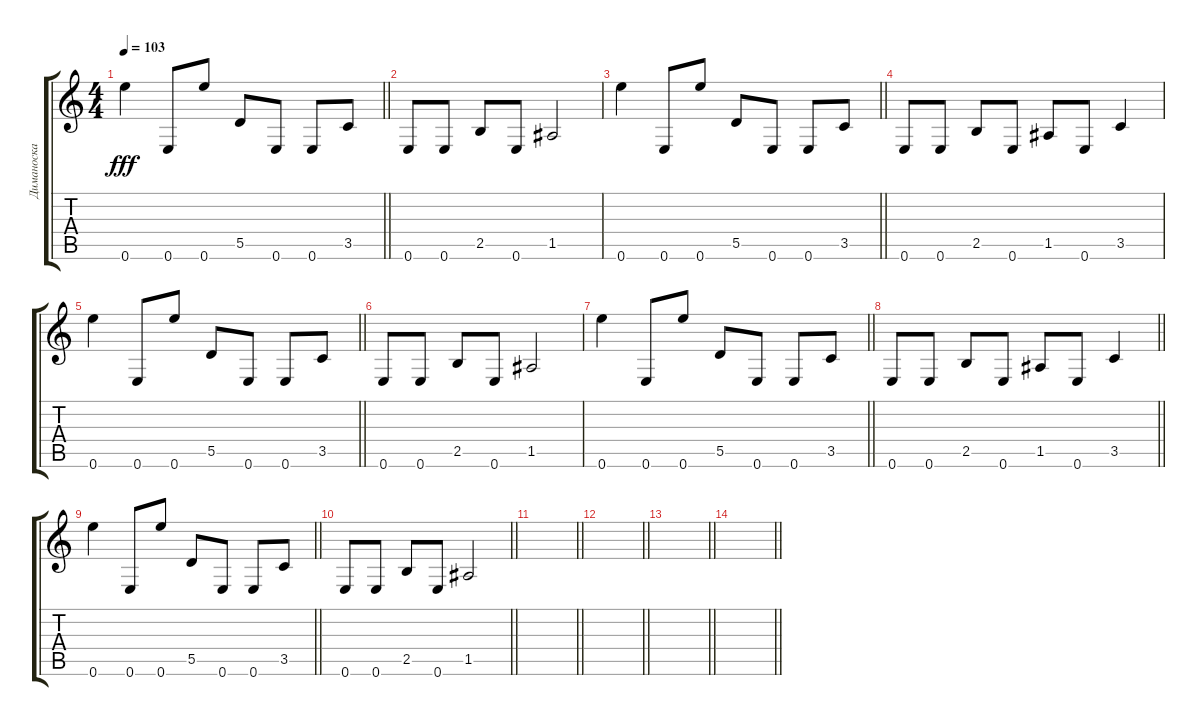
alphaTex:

\track ("Диманоска" "Диманоска") {instrument electricbassfinger}
\staff {score tabs}
\tuning (E4 B3 G3 D3 A2 E2) {hide}
\ts (4 4)
\tempo 103
\clef g2
\barLineRight lightlight
\ks c
0.6.4{ot 15mb dy fff} 0.6.8 0.6.8{ot 15mb} 5.5.8 0.6.8 0.6.8 3.5.8 |
0.6.8 0.6.8 2.5.8 0.6.8 1.5.2 |
\barLineRight lightlight
0.6.4{ot 15mb} 0.6.8 0.6.8{ot 15mb} 5.5.8 0.6.8 0.6.8 3.5.8 |
0.6.8 0.6.8 2.5.8 0.6.8 1.5.8 0.6.8 3.5.4 |
\barLineRight lightlight
0.6.4{ot 15mb} 0.6.8 0.6.8{ot 15mb} 5.5.8 0.6.8 0.6.8 3.5.8 |
0.6.8 0.6.8 2.5.8 0.6.8 1.5.2 |
\barLineRight lightlight
0.6.4{ot 15mb} 0.6.8 0.6.8{ot 15mb} 5.5.8 0.6.8 0.6.8 3.5.8 |
\barLineRight lightlight
0.6.8 0.6.8 2.5.8 0.6.8 1.5.8 0.6.8 3.5.4 |
\barLineRight lightlight
0.6.4{ot 15mb} 0.6.8 0.6.8{ot 15mb} 5.5.8 0.6.8 0.6.8 3.5.8 |
\barLineRight lightlight
0.6.8 0.6.8 2.5.8 0.6.8 1.5.2 |
\barLineRight lightlight
|
\barLineRight lightlight
|
\barLineRight lightlight
|
\barLineRight lightlight
